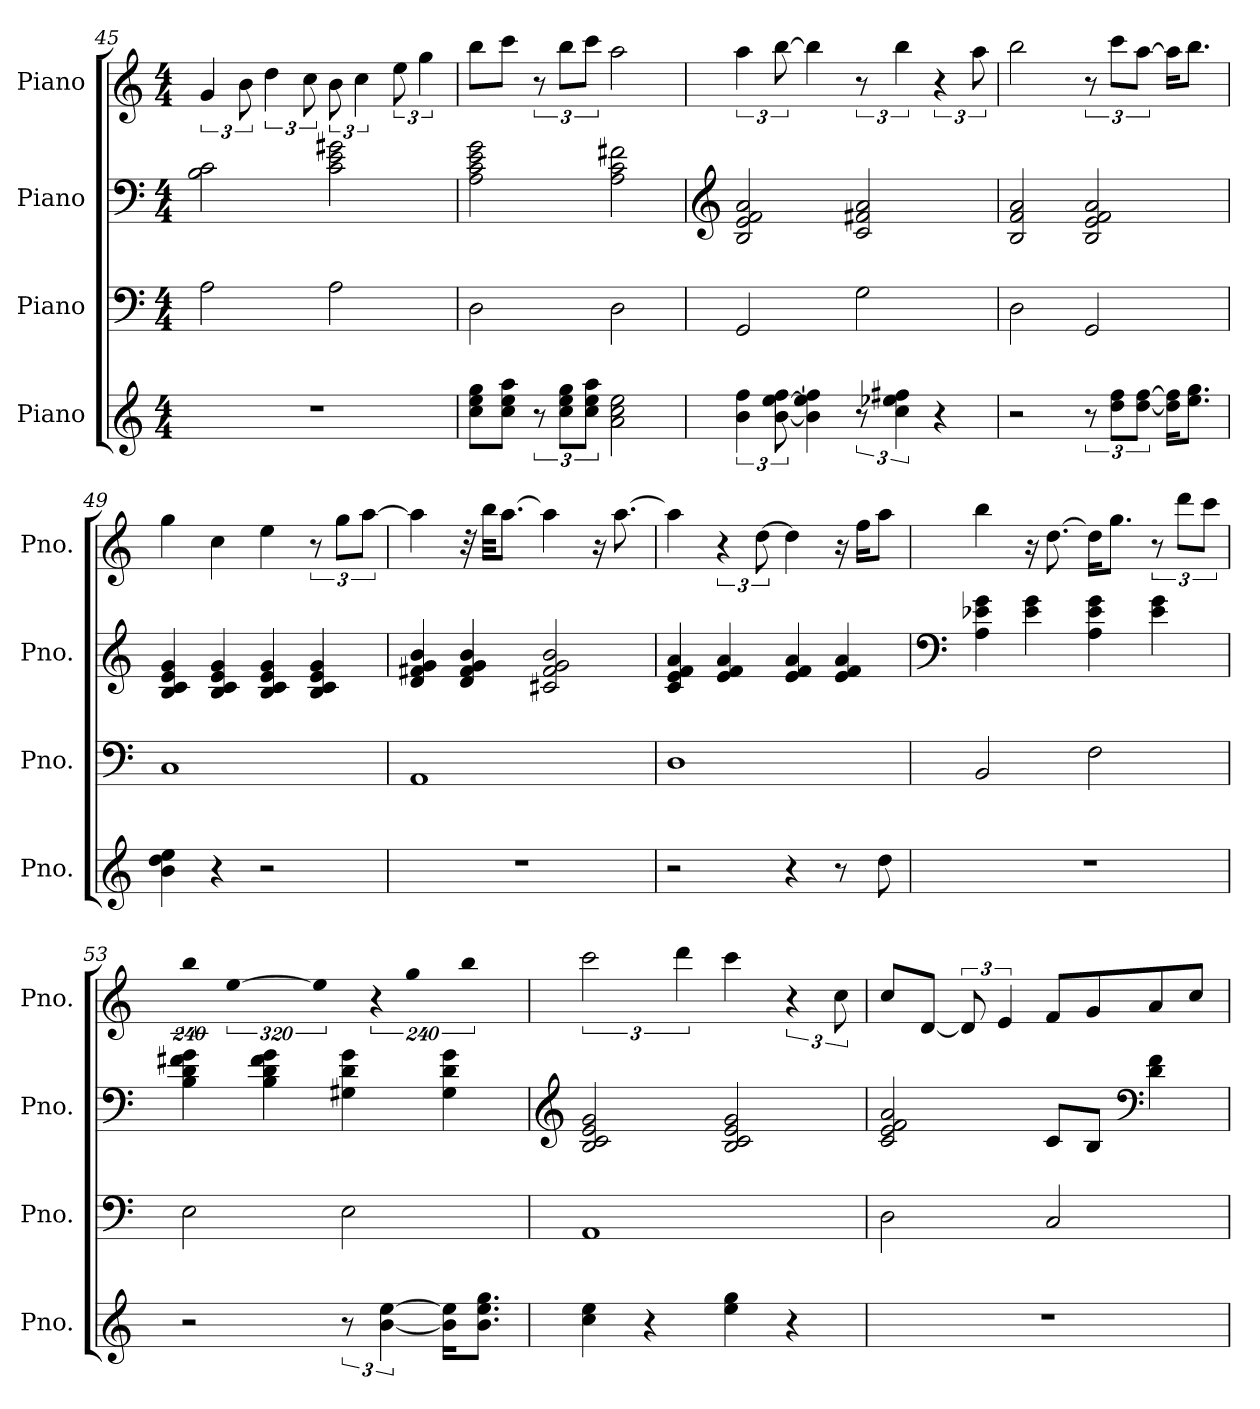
**kern	**kern	**kern	**kern
*part4	*part3	*part2	*part1
*staff4	*staff3	*staff2	*staff1
*I"Piano	*I"Piano	*I"Piano	*I"Piano
*I'Pno.	*I'Pno.	*I'Pno.	*I'Pno.
*clefG2	*clefF4	*clefF4	*clefG2
*k[]	*k[]	*k[]	*k[]
*M4/4	*M4/4	*M4/4	*M4/4
=45	=45	=45	=45
1r	2A\	2B\ 2c\	6g/
.	.	.	12b\
.	.	.	6dd\
.	.	.	12cc\
.	2A\	2c\ 2e\ 2g#X\	12b\
.	.	.	6cc\
.	.	.	12ee\
.	.	.	6gg\
=46	=46	=46	=46
8cc\ 8ee\ 8gg\L	2D\	2A\ 2c\ 2e\ 2g\	8bb\L
8cc\ 8ee\ 8aa\J	.	.	8ccc\J
12r	.	.	12r
12cc\ 12ee\ 12gg\L	.	.	12bb\L
12cc\ 12ee\ 12aa\J	.	.	12ccc\J
2a\ 2cc\ 2ee\	2D\	2A\ 2c\ 2f#X\	2aa\
!!LO:LB:g=z
=47	=47	=47	=47
*	*	*clefG2	*
6b\ 6ff\	2GG/	2B/ 2e/ 2f/ 2a/	6aa\
[12b\ [12ee\ [12ff\	.	.	[12bb\
4b\] 4ee\] 4ff\]	.	.	4bb\]
12r	2G\	2c/ 2f#X/ 2a/	12r
6cc\ 6ee-X\ 6ff#X\	.	.	6bb\
4r	.	.	6r
.	.	.	12aa\
=48	=48	=48	=48
2r	2D\	2B/ 2f/ 2a/	2bb\
12r	2GG/	2B/ 2e/ 2f/ 2a/	12r
12dd\ 12ff\L	.	.	12ccc\L
[12dd\ [12ff\J	.	.	[12aa\J
16dd\] 16ff\]KL	.	.	16aa\KL]
8.ee\ 8.gg\J	.	.	8.bb\J
=49	=49	=49	=49
4b\ 4dd\ 4ee\	1C	4B/ 4c/ 4e/ 4g/	4gg\
4r	.	4B/ 4c/ 4e/ 4g/	4cc\
2r	.	4B/ 4c/ 4e/ 4g/	4ee\
.	.	4B/ 4c/ 4e/ 4g/	12r
.	.	.	12gg\L
.	.	.	[12aa\J
=50	=50	=50	=50
1r	1AA	4d/ 4f#X/ 4g/ 4b/	4aa\]
.	.	4d/ 4f#/ 4g/ 4b/	32r
.	.	.	32bb\KKL
.	.	.	[8.aa\J
.	.	2c#X/ 2f#/ 2g/ 2b/	4aa\]
.	.	.	16r
.	.	.	[8.aa\
!!LO:LB:g=z
=51	=51	=51	=51
2r	1D	4c/ 4e/ 4f/ 4a/	4aa\]
.	.	4e/ 4f/ 4a/	6r
.	.	.	[12dd\
4r	.	4e/ 4f/ 4a/	4dd\]
8r	.	4e/ 4f/ 4a/	16r
.	.	.	16ff\KL
8dd\	.	.	8aa\J
=52	=52	=52	=52
*	*	*clefF4	*
1r	2BB/	4A\ 4e-X\ 4g\	4bb\
.	.	4e-\ 4g\	16r
.	.	.	[8.dd\
.	2F\	4A\ 4e-\ 4g\	16dd\KL]
.	.	.	8.gg\J
.	.	4e-\ 4g\	12r
.	.	.	12ddd\L
.	.	.	12ccc\J
=53	=53	=53	=53
!	!	!	!LO:N:vis=8
2r	2E\	4B\ 4d\ 4f#X\ 4g\	960%137bb\
!	!	!	!LO:N:vis=4
.	.	.	[640%183ee\
.	.	4B\ 4d\ 4f#\ 4g\	.
!	!	!	!LO:N:vis=16
.	.	.	1920%137ee\]
!	!	!	!LO:N:vis=16
12r	2E\	4G#X\ 4d\ 4g\	1920%137r
!	!	!	!LO:N:vis=4
.	.	.	640%183gg\
[6b\ [6ee\	.	.	.
16b\] 16ee\]KL	.	4G#\ 4d\ 4g\	.
8.b\ 8.ee\ 8.gg\J	.	.	.
!	!	!	!LO:N:vis=8
.	.	.	960%137bb\
=54	=54	=54	=54
*	*	*clefG2	*
4cc\ 4ee\	1AA	2B/ 2c/ 2e/ 2g/	3ccc\
4r	.	.	.
.	.	.	6ddd\
4ee\ 4gg\	.	2B/ 2c/ 2e/ 2g/	4ccc\
4r	.	.	6r
.	.	.	12cc\
!!LO:PB:g=z
=55	=55	=55	=55
1r	2D\	2c/ 2e/ 2f/ 2a/	8cc/L
.	.	.	[8d/J
.	.	.	12d/]
.	.	.	6e/
.	2C/	8c/L	8f/L
.	.	8B/J	8g/
*	*	*clefF4	*
.	.	4d\ 4f\	8a/
.	.	.	8cc/J
=	=	=	=
*-	*-	*-	*-
